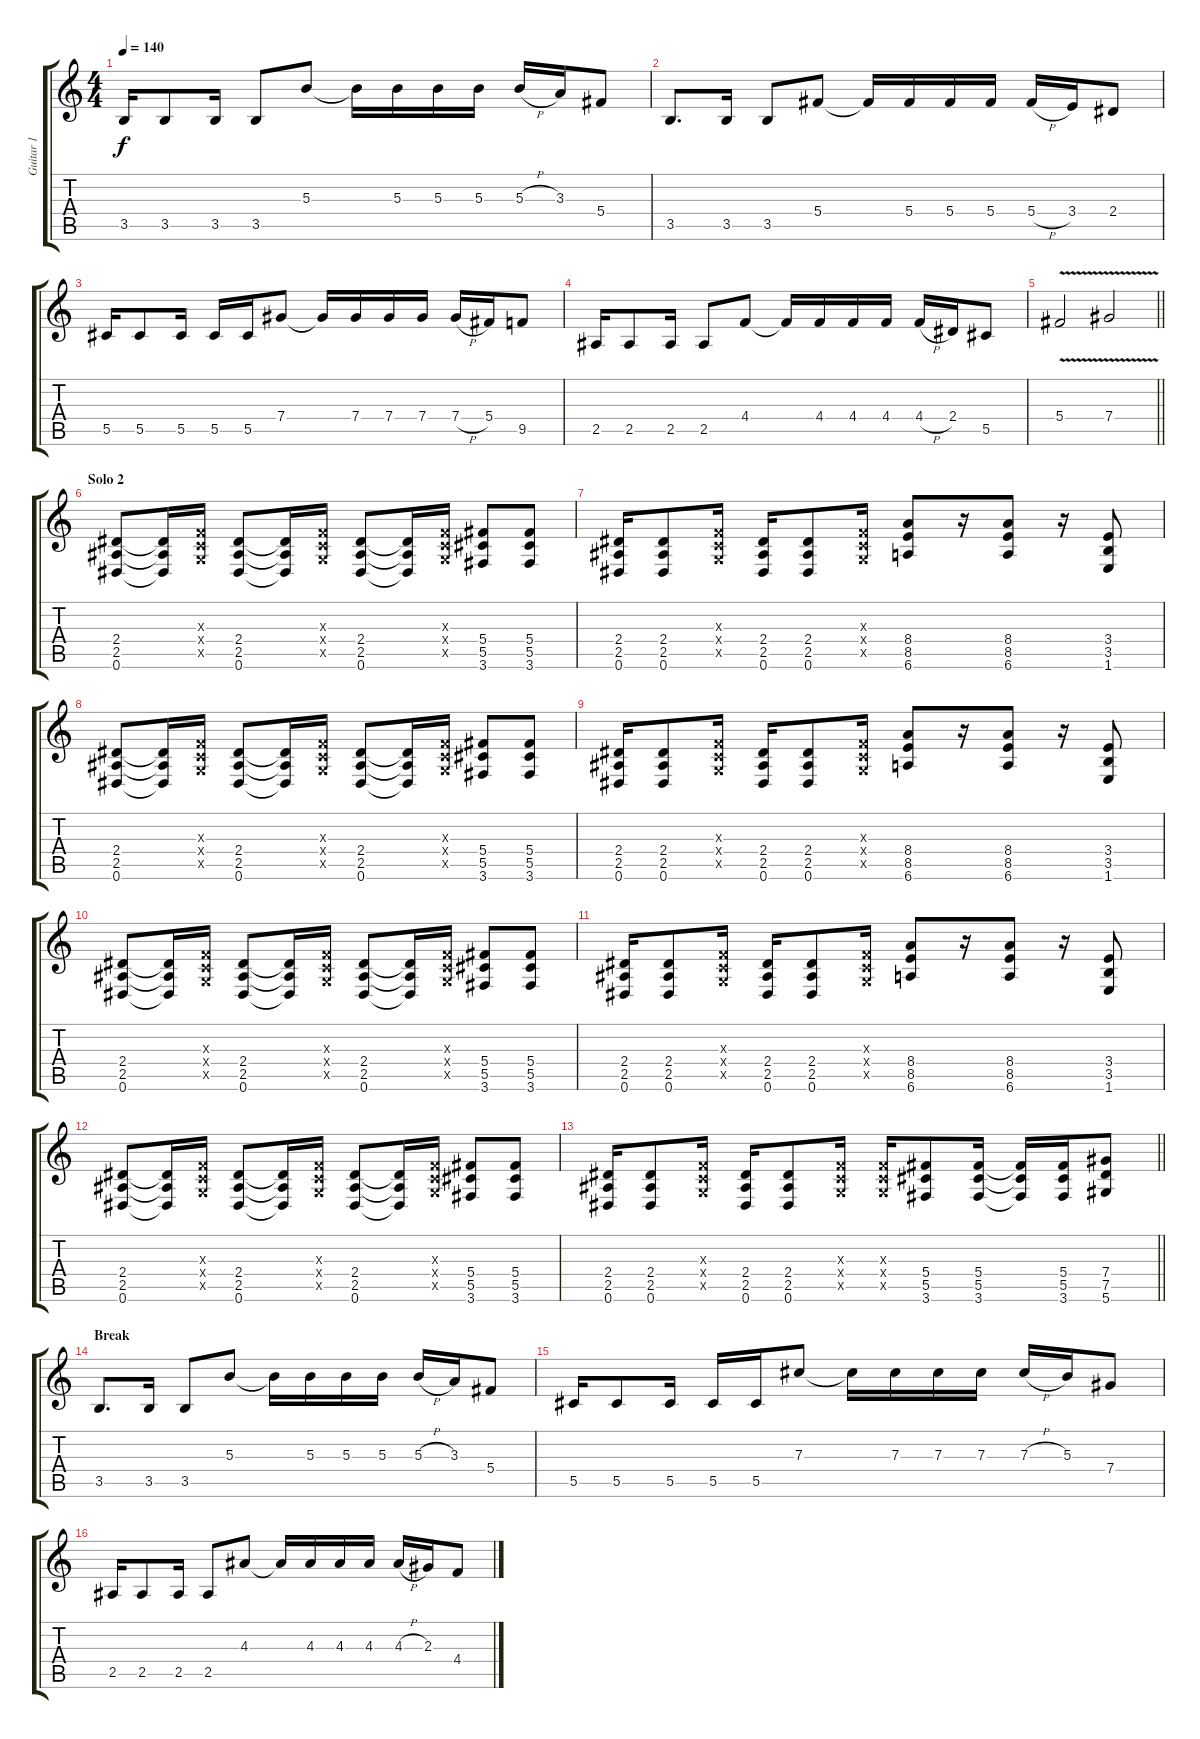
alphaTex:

\track ("Guitar 1" "Guitar 1") {instrument distortionguitar}
\staff {score tabs}
\tuning (Eb4 Bb3 Gb3 Db3 Ab2 Eb2) {hide}
\ts (4 4)
\tempo 140
\clef g2
\ks c
3.5.16{dy f} 3.5.8 3.5.16 3.5.8 5.3.8 5.3{t}.16 5.3.16 5.3.16 5.3.16 5.3{h}.16 3.3.16 5.4.8 |
3.5.8{d} 3.5.16 3.5.8 5.4.8 5.4{t}.16 5.4.16 5.4.16 5.4.16 5.4{h}.16 3.4.16 2.4.8 |
5.5.16 5.5.8 5.5.16 5.5.16 5.5.16 7.4.8 7.4{t}.16 7.4.16 7.4.16 7.4.16 7.4{h}.16 5.4.16 9.5.8 |
2.5.16 2.5.8 2.5.16 2.5.8 4.4.8 4.4{t}.16 4.4.16 4.4.16 4.4.16 4.4{h}.16 2.4.16 5.5.8 |
\barLineRight lightlight
5.4{v}.2 7.4{v}.2 |
\section ("" "Solo 2")
(2.4 2.5 0.6).8 (2.4{t} 2.5{t} 0.6{t}).16 (-1.3{x} -1.4{x} -1.5{x}).16 (2.4 2.5 0.6).8 (2.4{t} 2.5{t} 0.6{t}).16 (-1.3{x} -1.4{x} -1.5{x}).16 (2.4 2.5 0.6).8 (2.4{t} 2.5{t} 0.6{t}).16 (-1.3{x} -1.4{x} -1.5{x}).16 (5.4 5.5 3.6).8 (5.4 5.5 3.6).8 |
(2.4 2.5 0.6).16 (2.4 2.5 0.6).8 (-1.3{x} -1.4{x} -1.5{x}).16 (2.4 2.5 0.6).16 (2.4 2.5 0.6).8 (-1.3{x} -1.4{x} -1.5{x}).16 (8.4 8.5 6.6).8 r.16 (8.4 8.5 6.6).8 r.16 (3.4 3.5 1.6).8 |
(2.4 2.5 0.6).8 (2.4{t} 2.5{t} 0.6{t}).16 (-1.3{x} -1.4{x} -1.5{x}).16 (2.4 2.5 0.6).8 (2.4{t} 2.5{t} 0.6{t}).16 (-1.3{x} -1.4{x} -1.5{x}).16 (2.4 2.5 0.6).8 (2.4{t} 2.5{t} 0.6{t}).16 (-1.3{x} -1.4{x} -1.5{x}).16 (5.4 5.5 3.6).8 (5.4 5.5 3.6).8 |
(2.4 2.5 0.6).16 (2.4 2.5 0.6).8 (-1.3{x} -1.4{x} -1.5{x}).16 (2.4 2.5 0.6).16 (2.4 2.5 0.6).8 (-1.3{x} -1.4{x} -1.5{x}).16 (8.4 8.5 6.6).8 r.16 (8.4 8.5 6.6).8 r.16 (3.4 3.5 1.6).8 |
(2.4 2.5 0.6).8 (2.4{t} 2.5{t} 0.6{t}).16 (-1.3{x} -1.4{x} -1.5{x}).16 (2.4 2.5 0.6).8 (2.4{t} 2.5{t} 0.6{t}).16 (-1.3{x} -1.4{x} -1.5{x}).16 (2.4 2.5 0.6).8 (2.4{t} 2.5{t} 0.6{t}).16 (-1.3{x} -1.4{x} -1.5{x}).16 (5.4 5.5 3.6).8 (5.4 5.5 3.6).8 |
(2.4 2.5 0.6).16 (2.4 2.5 0.6).8 (-1.3{x} -1.4{x} -1.5{x}).16 (2.4 2.5 0.6).16 (2.4 2.5 0.6).8 (-1.3{x} -1.4{x} -1.5{x}).16 (8.4 8.5 6.6).8 r.16 (8.4 8.5 6.6).8 r.16 (3.4 3.5 1.6).8 |
(2.4 2.5 0.6).8 (2.4{t} 2.5{t} 0.6{t}).16 (-1.3{x} -1.4{x} -1.5{x}).16 (2.4 2.5 0.6).8 (2.4{t} 2.5{t} 0.6{t}).16 (-1.3{x} -1.4{x} -1.5{x}).16 (2.4 2.5 0.6).8 (2.4{t} 2.5{t} 0.6{t}).16 (-1.3{x} -1.4{x} -1.5{x}).16 (5.4 5.5 3.6).8 (5.4 5.5 3.6).8 |
\barLineRight lightlight
(2.4 2.5 0.6).16 (2.4 2.5 0.6).8 (-1.3{x} -1.4{x} -1.5{x}).16 (2.4 2.5 0.6).16 (2.4 2.5 0.6).8 (-1.3{x} -1.4{x} -1.5{x}).16 (-1.3{x} -1.4{x} -1.5{x}).16 (5.4 5.5 3.6).8 (5.4 5.5 3.6).16 (5.4{t} 5.5{t} 3.6{t}).16 (5.4 5.5 3.6).16 (7.4 7.5 5.6).8 |
\section ("" "Break")
3.5.8{d} 3.5.16 3.5.8 5.3.8 5.3{t}.16 5.3.16 5.3.16 5.3.16 5.3{h}.16 3.3.16 5.4.8 |
5.5.16 5.5.8 5.5.16 5.5.16 5.5.16 7.3.8 7.3{t}.16 7.3.16 7.3.16 7.3.16 7.3{h}.16 5.3.16 7.4.8 |
2.5.16 2.5.8 2.5.16 2.5.8 4.3.8 4.3{t}.16 4.3.16 4.3.16 4.3.16 4.3{h}.16 2.3.16 4.4.8
